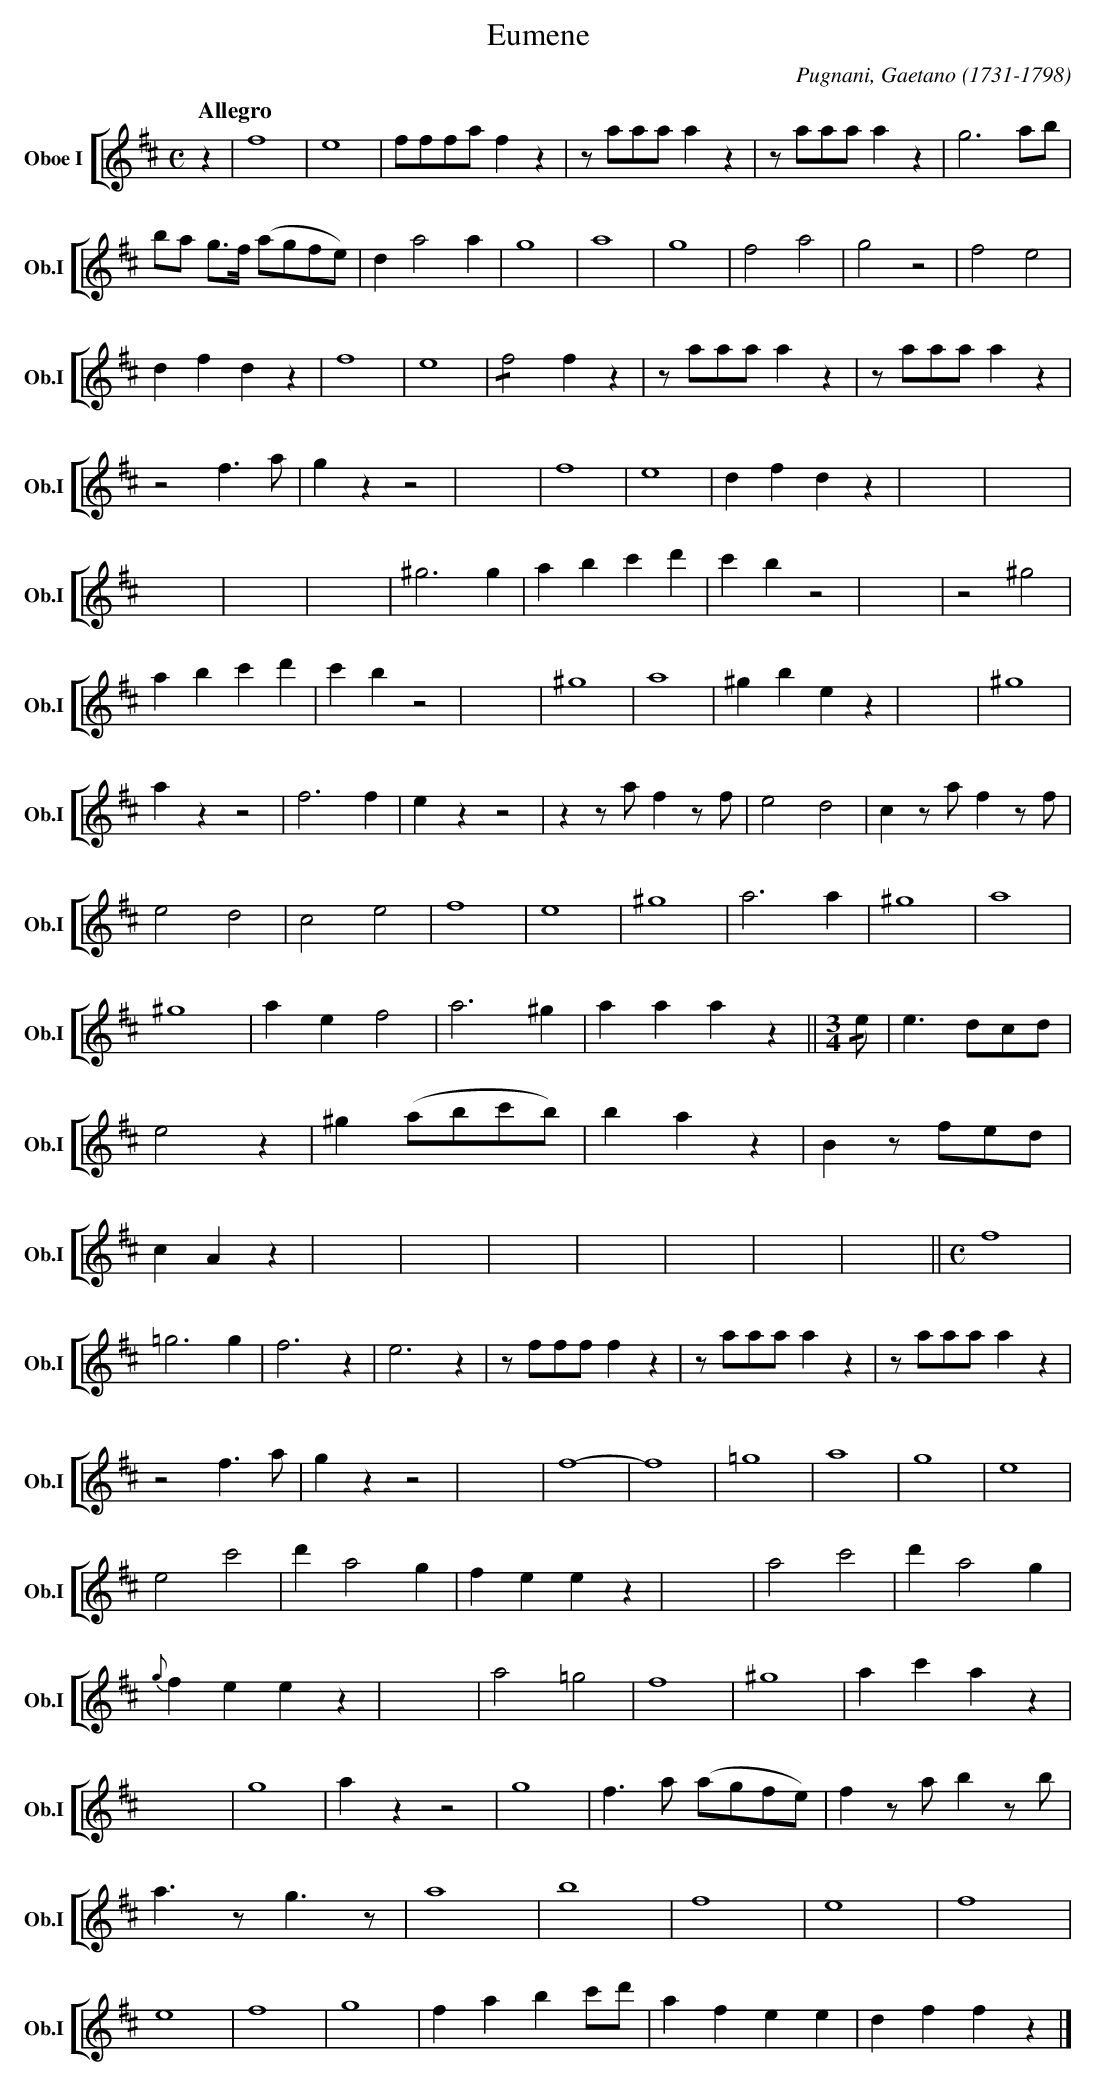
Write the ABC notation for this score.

X:1
T:Eumene
C:Pugnani, Gaetano (1731-1798)
M:C
L:1/4
K:D
V: 9 clef=treble name="Oboe I" sname="Ob.I"
%%staves [( 9 )]
[Q:"Allegro"] z |  f4 | e4 | f/f/f/a/ f z | z/a/a/a/ az | z/a/a/a/ az | g3 a/b/ | b/a/ g/>f/ (a/g/f/e/) | \
 d a2 a | g4 | a4 | g4 | f2 a2 | g2 z2 | \
f2 e2 | dfdz | f4 | e4 | !/!f2 f z | z/a/a/a/a z | z/a/a/a/a z | \
z2 f3/2 a/ | g z z2 | x4 | f4 | e4 | dfdz | \
x4 | x4 | x4 | x4 | x4 | ^g3 g | a b c' d' | c' b z2 | x4 | z2 ^g2 | a b c' d' | c' b z2 | x4 | ^g4 | \
a4 | ^g b e z | x4 | ^g4 | a z z2 | f3 f | \
e z z2 | z z/ a/ f z/ f/ | e2 d2 | c z/ a/ f z/ f/ | e2 d2 | c2 e2 | \
f4 | e4 | ^g4 | a3 a | ^g4 | a4 | \
^g4 | a e f2 | a3 ^g | a a a z || [M:3/4] !/!e/ | e3/2d/c/d/ | e2 z | \
^g (a/b/c'/b/) | b a z | B z/ f/e/d/ | c A z | x3 | x3 | \
x3 | x3 | x3 | x3 | x3 || [M:C] f4 | \
=g3 g | f3 z | e3 z | z/f/f/f/ f z | z/a/a/a/a z | z/a/a/a/a z |
z2 f3/2 a/ | g z z2 | x4 | f4- | f4 | \
=g4 | a4 | g4 | e4 | e2 c'2 | \
d' a2 g | f e e z | x4 | a2 c'2 | d' a2 g | {g}f e e z | x4 | \
a2 =g2 | f4 | ^g4 | a c' a z | x4 | g4 | \
a z z2 | g4 | f3/2 a/ (a/g/f/e/) | f z/ a/ b z/ b/ | a3/2 z/ g3/2 z/ | a4 | \
b4 | f4 | e4 | f4 | e4 | f4 | \
g4 | fabc'/d'/ | a f e e | d f f z |]
